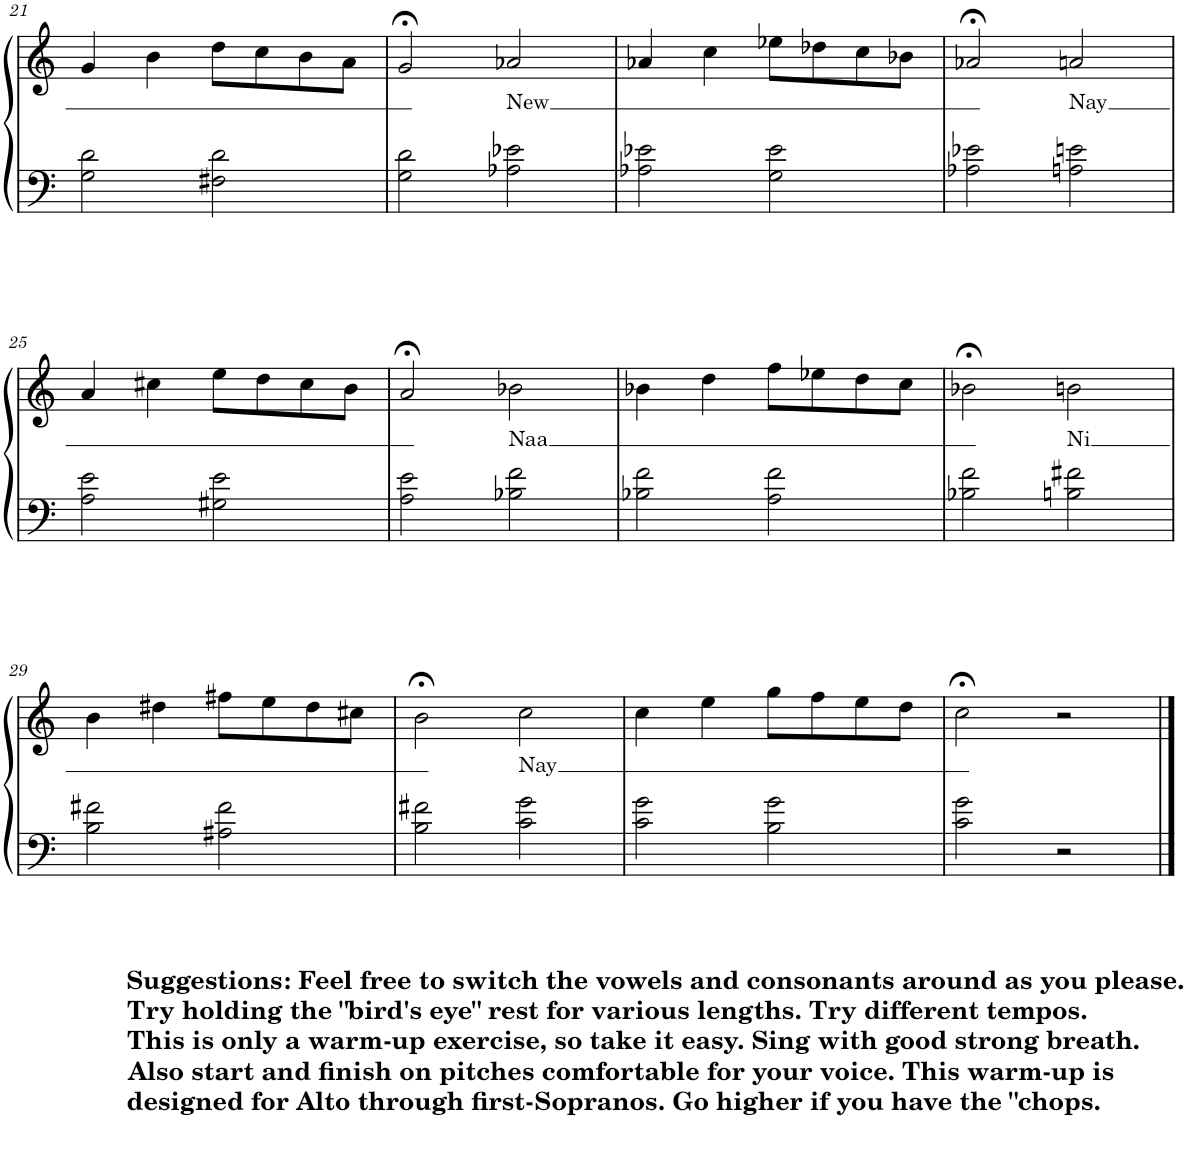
**kern	**kern	**text
*part1	*part1	*part1
*staff2	*staff1	*staff1
*I"Piano	*	*
*I'Pno.	*	*
!!LO:PB:g=z
*clefF4	*clefG2	*
*k[]	*k[]	*
*M4/4	*M4/4	*
=21	=21	=21
2G\ 2d\	4g/	.
.	4b\	.
2F#X\ 2d\	8dd\L	.
.	8cc\	.
.	8b\	.
.	8a\J	.
=22	=22	=22
2G\ 2d\	2g;</	.
!	!	!LO:LY:b
2A-X\ 2e-X\	2a-X/	New
=23	=23	=23
2A-X\ 2e-X\	4a-X/	.
.	4cc\	.
2G\ 2e-\	8ee-X\L	.
.	8dd-X\	.
.	8cc\	.
.	8b-X\J	.
=24	=24	=24
2A-X\ 2e-X\	2a-X;</	.
!	!	!LO:LY:b
2An\ 2en\	2an/	Nay
!!LO:LB:g=z
=25	=25	=25
2A\ 2e\	4a/	.
.	4cc#X\	.
2G#X\ 2e\	8ee\L	.
.	8dd\	.
.	8cc#\	.
.	8b\J	.
=26	=26	=26
2A\ 2e\	2a;</	.
!	!	!LO:LY:b
2B-X\ 2f\	2b-X\	Naa
=27	=27	=27
2B-X\ 2f\	4b-X\	.
.	4dd\	.
2A\ 2f\	8ff\L	.
.	8ee-X\	.
.	8dd\	.
.	8cc\J	.
=28	=28	=28
2B-X\ 2f\	2b-X;<\	.
!	!	!LO:LY:b
2Bn\ 2f#X\	2bn\	Ni
!!LO:LB:g=z
=29	=29	=29
2B\ 2f#X\	4b\	.
.	4dd#X\	.
!LO:TX:b:B:t=Suggestions&colon; Feel free to switch the vowels and consonants around as you please.	!	!
!LO:TX:b:t=Try holding the "bird's eye" rest for various lengths. Try different tempos.	!	!
!LO:TX:b:t=This is only a warm-up exercise, so take it easy. Sing with good strong breath.	!	!
!LO:TX:b:t=Also start and finish on pitches comfortable for your voice. This warm-up is	!	!
!LO:TX:b:t=designed for Alto through first-Sopranos. Go higher if you have the "chops.	!	!
2A#X\ 2f#\	8ff#X\L	.
.	8ee\	.
.	8dd#\	.
.	8cc#X\J	.
=30	=30	=30
2B\ 2f#X\	2b;<\	.
!	!	!LO:LY:b
2c\ 2g\	2cc\	Nay
=31	=31	=31
2c\ 2g\	4cc\	.
.	4ee\	.
2B\ 2g\	8gg\L	.
.	8ff\	.
.	8ee\	.
.	8dd\J	.
=32	=32	=32
2c\ 2g\	2cc;<\	.
2r	2r	.
==	==	==
*-	*-	*-
